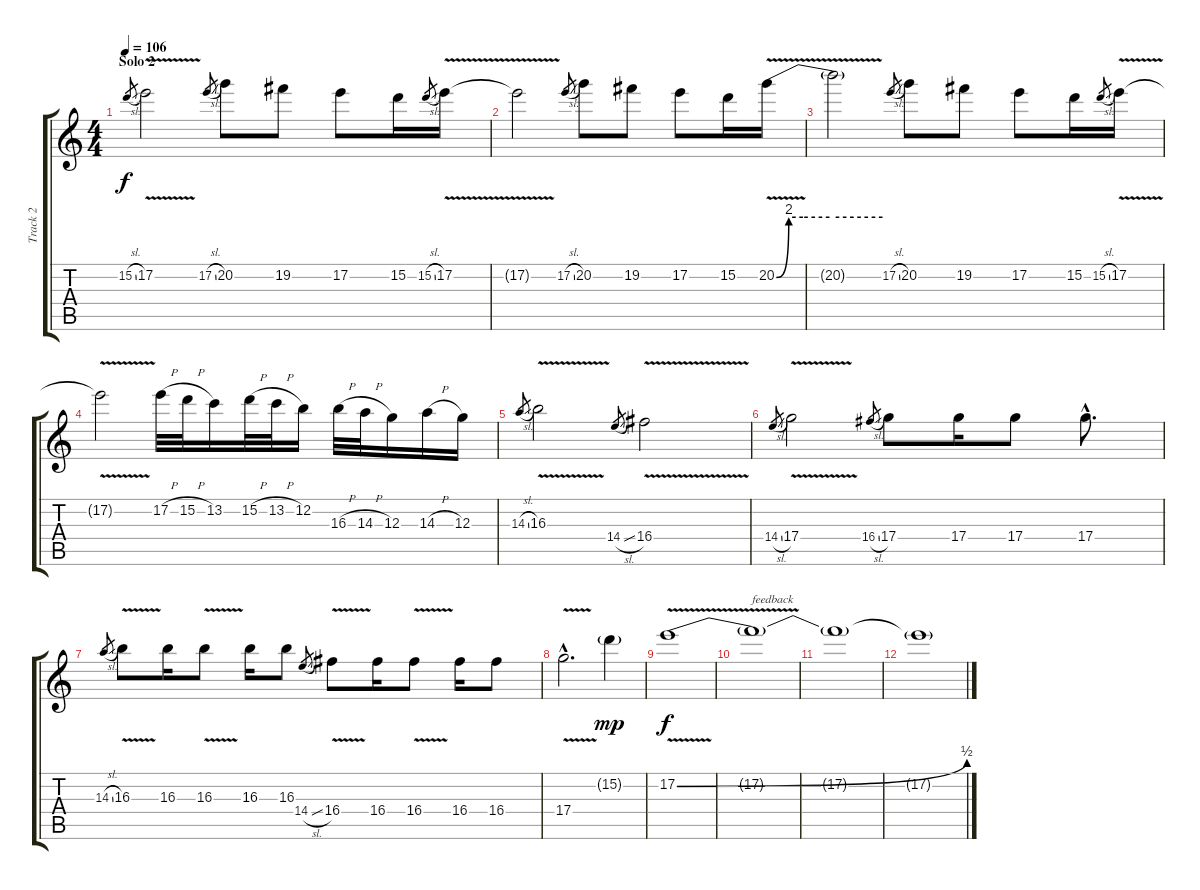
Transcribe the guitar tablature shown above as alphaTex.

\track ("Track 2" "Track 2") {instrument overdrivenguitar}
\staff {score tabs}
\tuning (E4 B3 G3 D3 A2 E2) {hide}
\ts (4 4)
\section ("" "Solo 2")
\tempo 106
\clef g2
\ks c
15.2{sl}.8{gr dy f} 17.2{v}.2 17.2{sl}.8{gr} 20.2.8 19.2.8 17.2.8 15.2.16 15.2{sl}.8{gr} 17.2{v}.16 |
17.2{t}.2 17.2{sl}.8{gr} 20.2.8 19.2.8 17.2.8 15.2.16 20.2{be (custom 0 0 7 8 15 8 30 8 60 8) v}.16 |
20.2{t}.2 17.2{sl}.8{gr} 20.2.8 19.2.8 17.2.8 15.2.16 15.2{sl}.8{gr} 17.2{v}.16 |
17.2{t}.2 17.2{h}.32 15.2{h}.32 13.2.16 15.2{h}.32 13.2{h}.32 12.2.16 16.3{h}.32 14.3{h}.32 12.3.16 14.3{h}.16 12.3.16 |
14.3{sl}.8{gr} 16.3{v}.2 14.4{sl}.8{gr} 16.4{v}.2 |
14.4{sl}.8{gr} 17.4{v}.2 16.4{sl}.8{gr} 17.4.8 17.4.16 17.4.8 17.4{hac}.8{d} |
14.3{sl}.8{gr} 16.3{v}.8 16.3.16 16.3{v}.8 16.3.16 16.3.8 14.4{sl}.8{gr} 16.4{v}.8 16.4.16 16.4{v}.8 16.4.16 16.4.8 |
17.4{v hac}.2{d} 15.2{g}.4{dy mp} |
17.2{be (bend 0 0 60 2) v}.1{dy f volume 0} |
17.2{t}.1{txt "feedback"} |
17.2{t}.1 |
17.2{t}.1
